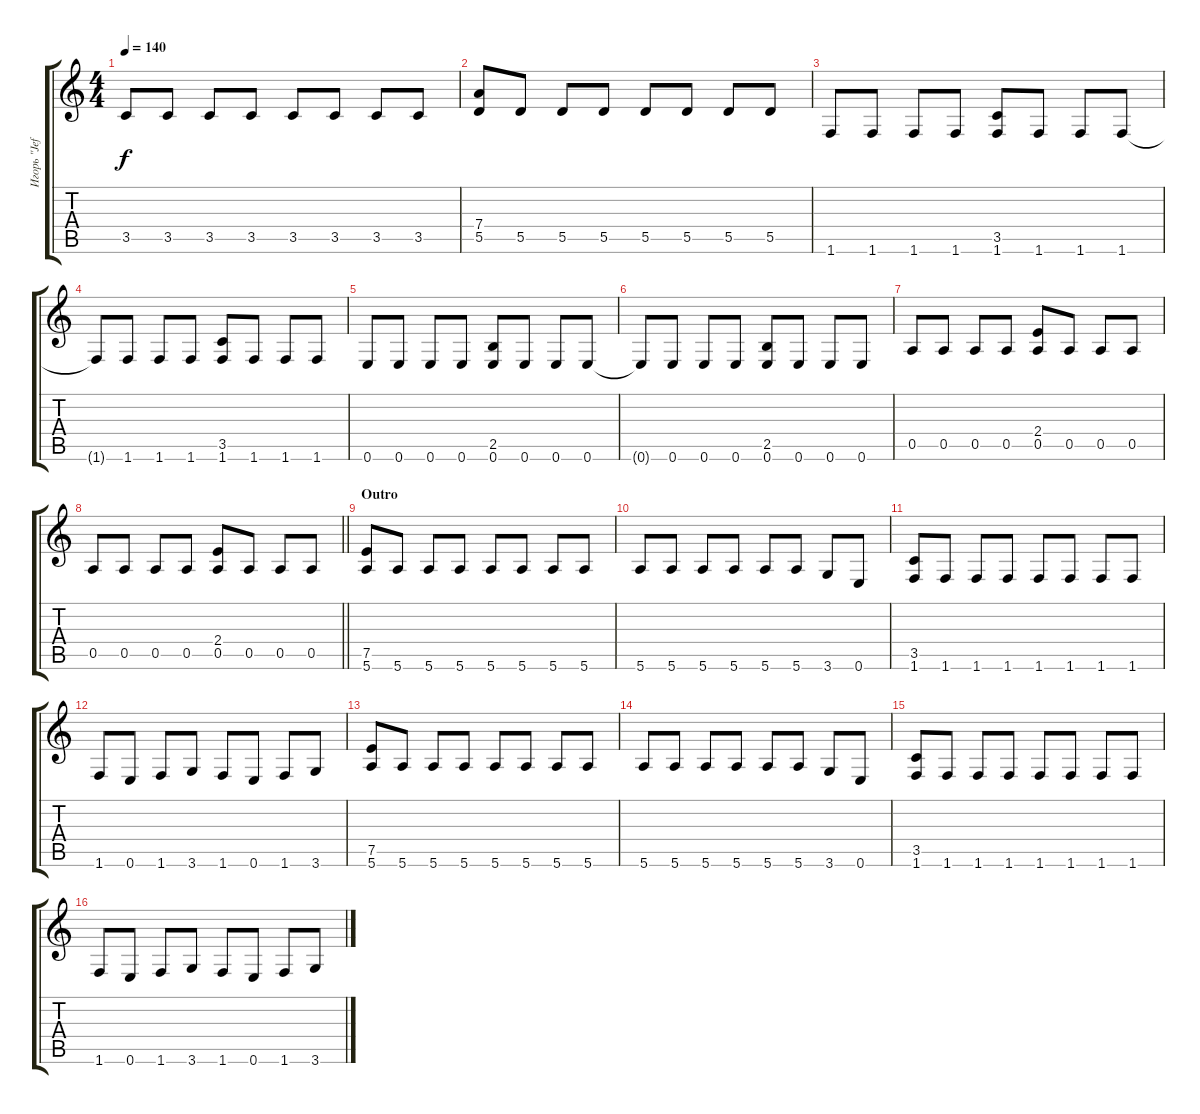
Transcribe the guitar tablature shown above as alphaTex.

\track ("Игорь \"Jeff\" Поляков" "Игорь \"Jef") {instrument overdrivenguitar}
\staff {score tabs}
\tuning (E4 B3 G3 D3 A2 E2) {hide}
\ts (4 4)
\tempo 140
\clef g2
\ks c
3.5.8{dy f} 3.5.8 3.5.8 3.5.8 3.5.8 3.5.8 3.5.8 3.5.8 |
(7.4 5.5).8 5.5.8 5.5.8 5.5.8 5.5.8 5.5.8 5.5.8 5.5.8 |
1.6.8 1.6.8 1.6.8 1.6.8 (3.5 1.6).8 1.6.8 1.6.8 1.6.8 |
1.6{t}.8 1.6.8 1.6.8 1.6.8 (3.5 1.6).8 1.6.8 1.6.8 1.6.8 |
0.6.8 0.6.8 0.6.8 0.6.8 (2.5 0.6).8 0.6.8 0.6.8 0.6.8 |
0.6{t}.8 0.6.8 0.6.8 0.6.8 (2.5 0.6).8 0.6.8 0.6.8 0.6.8 |
0.5.8 0.5.8 0.5.8 0.5.8 (2.4 0.5).8 0.5.8 0.5.8 0.5.8 |
\barLineRight lightlight
0.5.8 0.5.8 0.5.8 0.5.8 (2.4 0.5).8 0.5.8 0.5.8 0.5.8 |
\section ("" "Outro")
(7.5 5.6).8 5.6.8 5.6.8 5.6.8 5.6.8 5.6.8 5.6.8 5.6.8 |
5.6.8 5.6.8 5.6.8 5.6.8 5.6.8 5.6.8 3.6.8 0.6.8 |
(3.5 1.6).8 1.6.8 1.6.8 1.6.8 1.6.8 1.6.8 1.6.8 1.6.8 |
1.6.8 0.6.8 1.6.8 3.6.8 1.6.8 0.6.8 1.6.8 3.6.8 |
(7.5 5.6).8 5.6.8 5.6.8 5.6.8 5.6.8 5.6.8 5.6.8 5.6.8 |
5.6.8 5.6.8 5.6.8 5.6.8 5.6.8 5.6.8 3.6.8 0.6.8 |
(3.5 1.6).8 1.6.8 1.6.8 1.6.8 1.6.8 1.6.8 1.6.8 1.6.8 |
1.6.8 0.6.8 1.6.8 3.6.8 1.6.8 0.6.8 1.6.8 3.6.8
